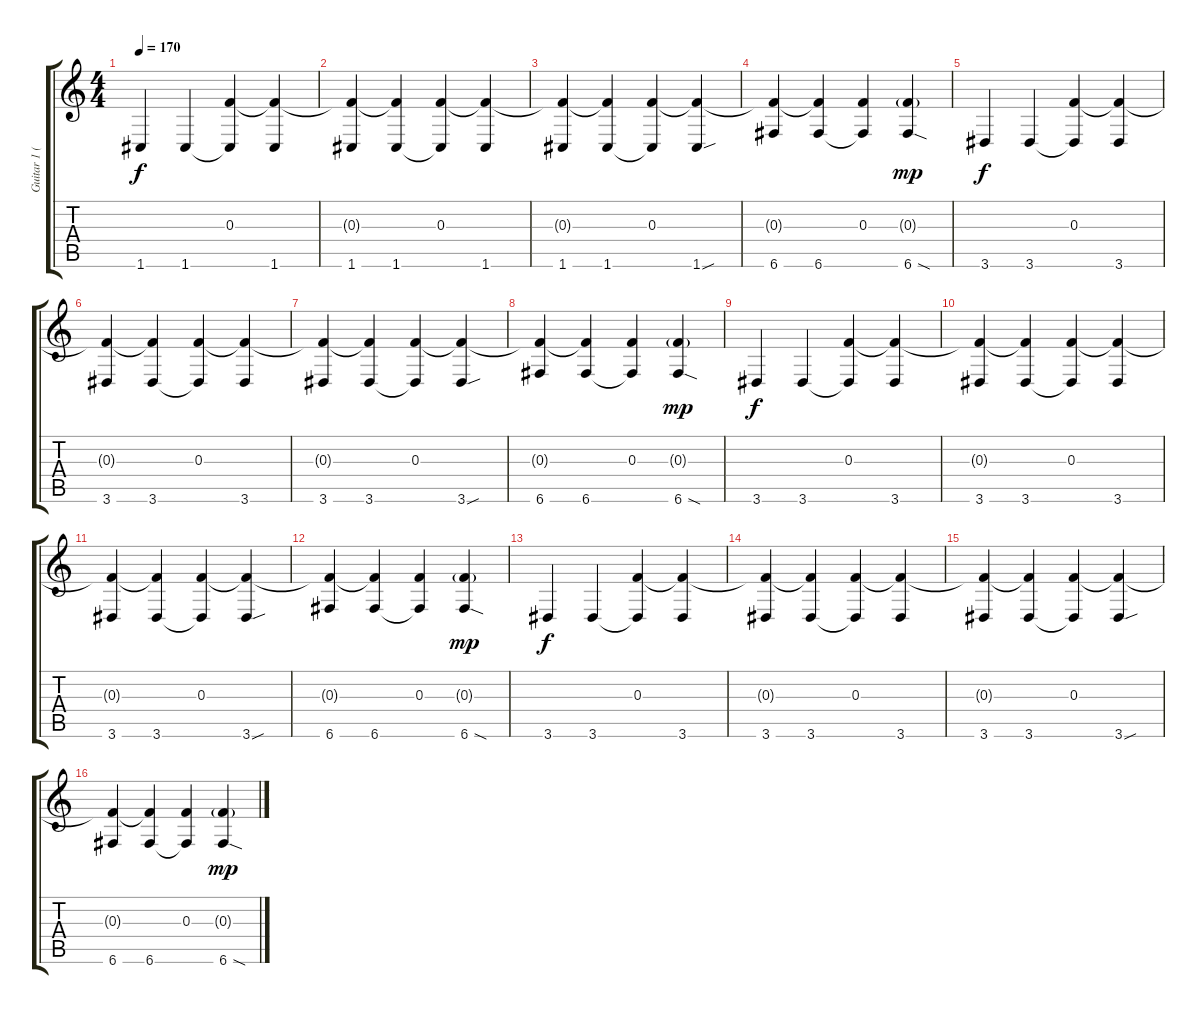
\track ("Guitar 1 (clean) / Other" "Guitar 1 (") {instrument electricguitarclean}
\staff {score tabs}
\tuning (D4 A3 F3 C3 G2 C2) {hide}
\ts (4 4)
\tempo 170
\clef g2
\ks c
1.6.4{dy f} 1.6.4 (0.3 1.6{t}).4 (0.3{t} 1.6).4 |
(0.3{t} 1.6).4 (0.3{t} 1.6).4 (0.3 1.6{t}).4 (0.3{t} 1.6).4 |
(0.3{t} 1.6).4 (0.3{t} 1.6).4 (0.3 1.6{t}).4 (0.3{t} 1.6{sou}).4 |
(0.3{t} 6.6).4 (0.3{t} 6.6).4 (0.3 6.6{t}).4 (0.3{g} 6.6{sod}).4{dy mp} |
3.6.4{dy f} 3.6.4 (0.3 3.6{t}).4 (0.3{t} 3.6).4 |
(0.3{t} 3.6).4 (0.3{t} 3.6).4 (0.3 3.6{t}).4 (0.3{t} 3.6).4 |
(0.3{t} 3.6).4 (0.3{t} 3.6).4 (0.3 3.6{t}).4 (0.3{t} 3.6{sou}).4 |
(0.3{t} 6.6).4 (0.3{t} 6.6).4 (0.3 6.6{t}).4 (0.3{g} 6.6{sod}).4{dy mp} |
3.6.4{dy f} 3.6.4 (0.3 3.6{t}).4 (0.3{t} 3.6).4 |
(0.3{t} 3.6).4 (0.3{t} 3.6).4 (0.3 3.6{t}).4 (0.3{t} 3.6).4 |
(0.3{t} 3.6).4 (0.3{t} 3.6).4 (0.3 3.6{t}).4 (0.3{t} 3.6{sou}).4 |
(0.3{t} 6.6).4 (0.3{t} 6.6).4 (0.3 6.6{t}).4 (0.3{g} 6.6{sod}).4{dy mp} |
3.6.4{dy f} 3.6.4 (0.3 3.6{t}).4 (0.3{t} 3.6).4 |
(0.3{t} 3.6).4 (0.3{t} 3.6).4 (0.3 3.6{t}).4 (0.3{t} 3.6).4 |
(0.3{t} 3.6).4 (0.3{t} 3.6).4 (0.3 3.6{t}).4 (0.3{t} 3.6{sou}).4 |
(0.3{t} 6.6).4 (0.3{t} 6.6).4 (0.3 6.6{t}).4 (0.3{g} 6.6{sod}).4{dy mp}
